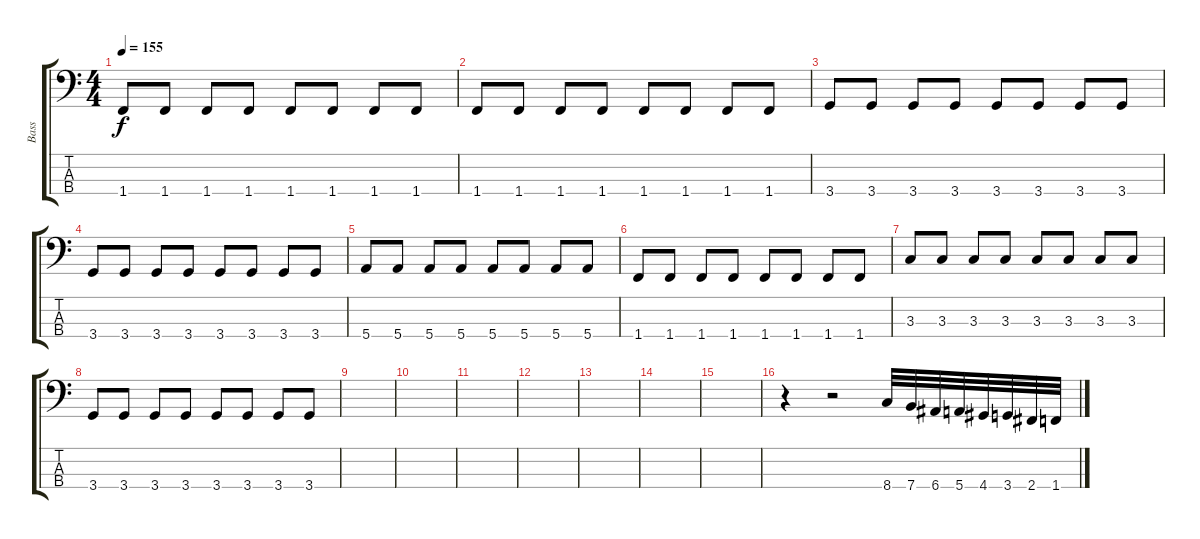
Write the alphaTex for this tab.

\track ("Bass" "Bass") {instrument electricbassfinger}
\staff {score tabs}
\tuning (G2 D2 A1 E1) {hide}
\ts (4 4)
\tempo 155
\clef f4
\ks c
1.4.8{dy f} 1.4.8 1.4.8 1.4.8 1.4.8 1.4.8 1.4.8 1.4.8 |
1.4.8 1.4.8 1.4.8 1.4.8 1.4.8 1.4.8 1.4.8 1.4.8 |
3.4.8 3.4.8 3.4.8 3.4.8 3.4.8 3.4.8 3.4.8 3.4.8 |
3.4.8 3.4.8 3.4.8 3.4.8 3.4.8 3.4.8 3.4.8 3.4.8 |
5.4.8 5.4.8 5.4.8 5.4.8 5.4.8 5.4.8 5.4.8 5.4.8 |
1.4.8 1.4.8 1.4.8 1.4.8 1.4.8 1.4.8 1.4.8 1.4.8 |
3.3.8 3.3.8 3.3.8 3.3.8 3.3.8 3.3.8 3.3.8 3.3.8 |
3.4.8 3.4.8 3.4.8 3.4.8 3.4.8 3.4.8 3.4.8 3.4.8 |
|
|
|
|
|
|
|
r.4 r.2 8.4.32 7.4.32 6.4.32 5.4.32 4.4.32 3.4.32 2.4.32 1.4.32
